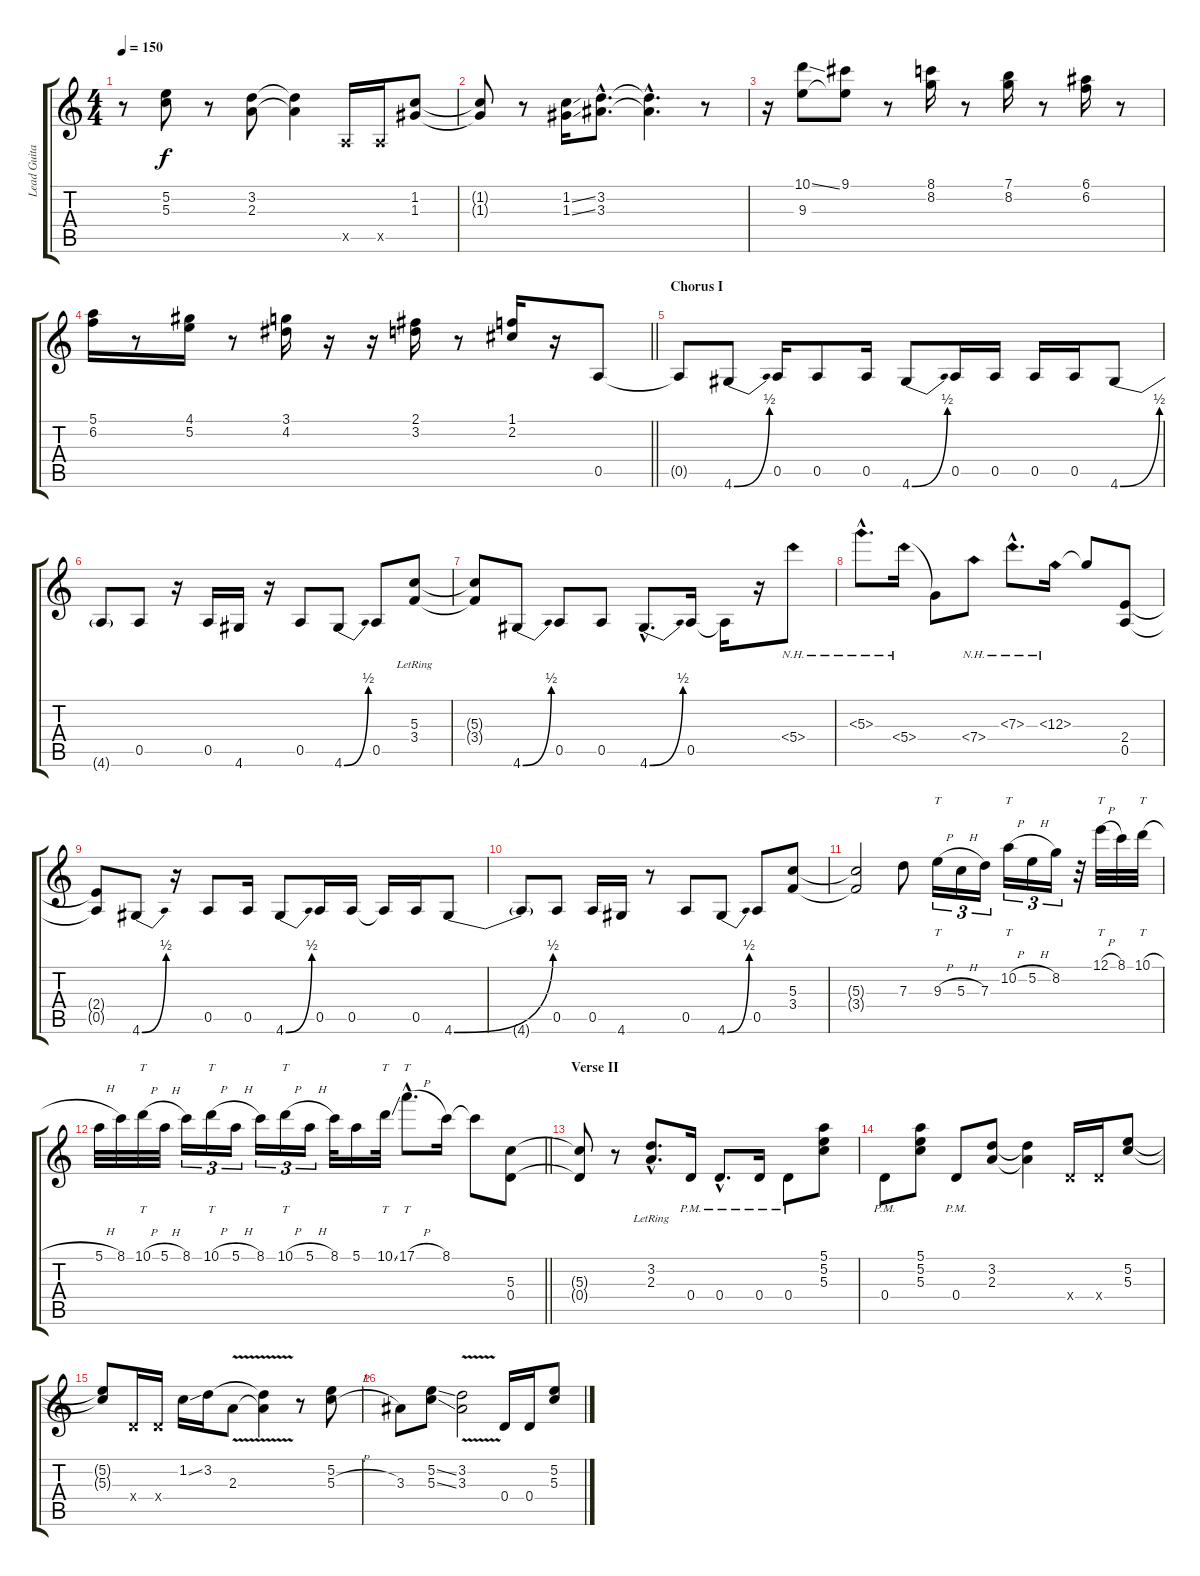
\track ("Lead Guitar" "Lead Guita") {instrument overdrivenguitar}
\staff {score tabs}
\tuning (E4 B3 G3 D3 A2 E2) {hide}
\ts (4 4)
\tempo 150
\clef g2
\ks c
r.8{dy f} (5.2 5.3).8 r.8 (3.2 2.3).8 (3.2{t} 2.3{t}).4 0.5{x}.16 0.5{x}.16 (1.2 1.3).8 |
(1.2{t} 1.3{t}).8 r.8 (1.2{ss} 1.3{ss}).16 (3.2{hac} 3.3{hac}).8{d} (3.2{hac t} 3.3{hac t}).4{d} r.8 |
r.16 (10.1{ss} 9.3).8 (9.1 9.3{t}).8 r.8 (8.1 8.2).16 r.8 (7.1 8.2).16 r.8 (6.1 6.2).16 r.8 |
\barLineRight lightlight
(5.1 6.2).16 r.8 (4.1 5.2).16 r.8 (3.1 4.2).16 r.16 r.16 (2.1 3.2).16 r.8 (1.1 2.2).16 r.16 0.5.8 |
\section ("" "Chorus I")
0.5{t}.8 4.6{be (bend 0 0 60 2)}.8 0.5.16 0.5.8 0.5.16 4.6{be (bend 0 0 60 2)}.8 0.5.16 0.5.16 0.5.16 0.5.16 4.6{be (bend 0 0 60 2)}.8 |
4.6{t}.8 0.5.8 r.16 0.5.16 4.6.16 r.16 0.5.8 4.6{be (bend 0 0 60 2)}.8 0.5.8 (5.3{lr} 3.4{lr}).8 |
(5.3{t} 3.4{t}).8 4.6{be (bend 0 0 60 2)}.8 0.5.8 0.5.8 4.6{be (bend 0 0 60 2) hac}.8{d} 0.5.16 0.5{t}.16 r.16 5.4{nh}.8 |
5.3{nh hac}.8{d} 5.4{nh}.16 5.4{t}.8 7.4{nh}.8 7.3{nh hac}.8{d} 12.3{nh}.16 12.3{t}.8 (2.4 0.5).8 |
(2.4{t} 0.5{t}).8 4.6{be (bend 0 0 60 2)}.8 r.16 0.5.8 0.5.16 4.6{be (bend 0 0 60 2)}.8 0.5.16 0.5.16 0.5{t}.16 0.5.16 4.6{be (bend 0 0 60 2)}.8 |
4.6{t}.8 0.5.8 0.5.16 4.6.16 r.8 0.5.8 4.6{be (bend 0 0 60 2)}.8 0.5.8 (5.3 3.4).8 |
(5.3{t} 3.4{t}).2 7.3.8 9.3{h}.16{tt tu (3 2)} 5.3{h}.16{tu (3 2)} 7.3.16{tu (3 2)} 10.2{h}.16{tt tu (3 2)} 5.2{h}.16{tu (3 2)} 8.2.16{tu (3 2)} r.32 12.1{h}.32{tt} 8.1.32 10.1{h}.32{tt} |
\barLineRight lightlight
5.1{h}.32 8.1.32 10.1{h}.32{tt} 5.1{h}.32 8.1.16{tu (3 2)} 10.1{h}.16{tt tu (3 2)} 5.1{h}.16{tu (3 2)} 8.1.16{tu (3 2)} 10.1{h}.16{tt tu (3 2)} 5.1{h}.16{tu (3 2)} 8.1.32 5.1.16 10.1{ss}.32{tt} 17.1{h hac}.8{tt d} 8.1.16 8.1{t}.8 (5.3 0.4).8 |
\section ("" "Verse II")
(5.3{t} 0.4{t}).8 r.8 (3.2{hac lr} 2.3{hac lr}).8{d} 0.4{pm}.16 0.4{hac pm}.8{d} 0.4{pm}.16 0.4{pm}.8 (5.1 5.2 5.3).8 |
0.4{pm}.8 (5.1 5.2 5.3).8 0.4{pm}.8 (3.2 2.3).8 (3.2{t} 2.3{t}).4 0.4{x}.16 0.4{x}.16 (5.2 5.3).8 |
(5.2{t} 5.3{t}).8 0.4{x}.16 0.4{x}.16 1.2{ss}.16 3.2.16 2.3{v}.8 (3.2{t} 2.3{t}).4 r.8 (5.2 5.3{h}).8 |
3.3.8 (5.2{ss} 5.3{ss}).8 (3.2{v} 3.3{v}).2 0.4.16 0.4.16 (5.2 5.3).8
